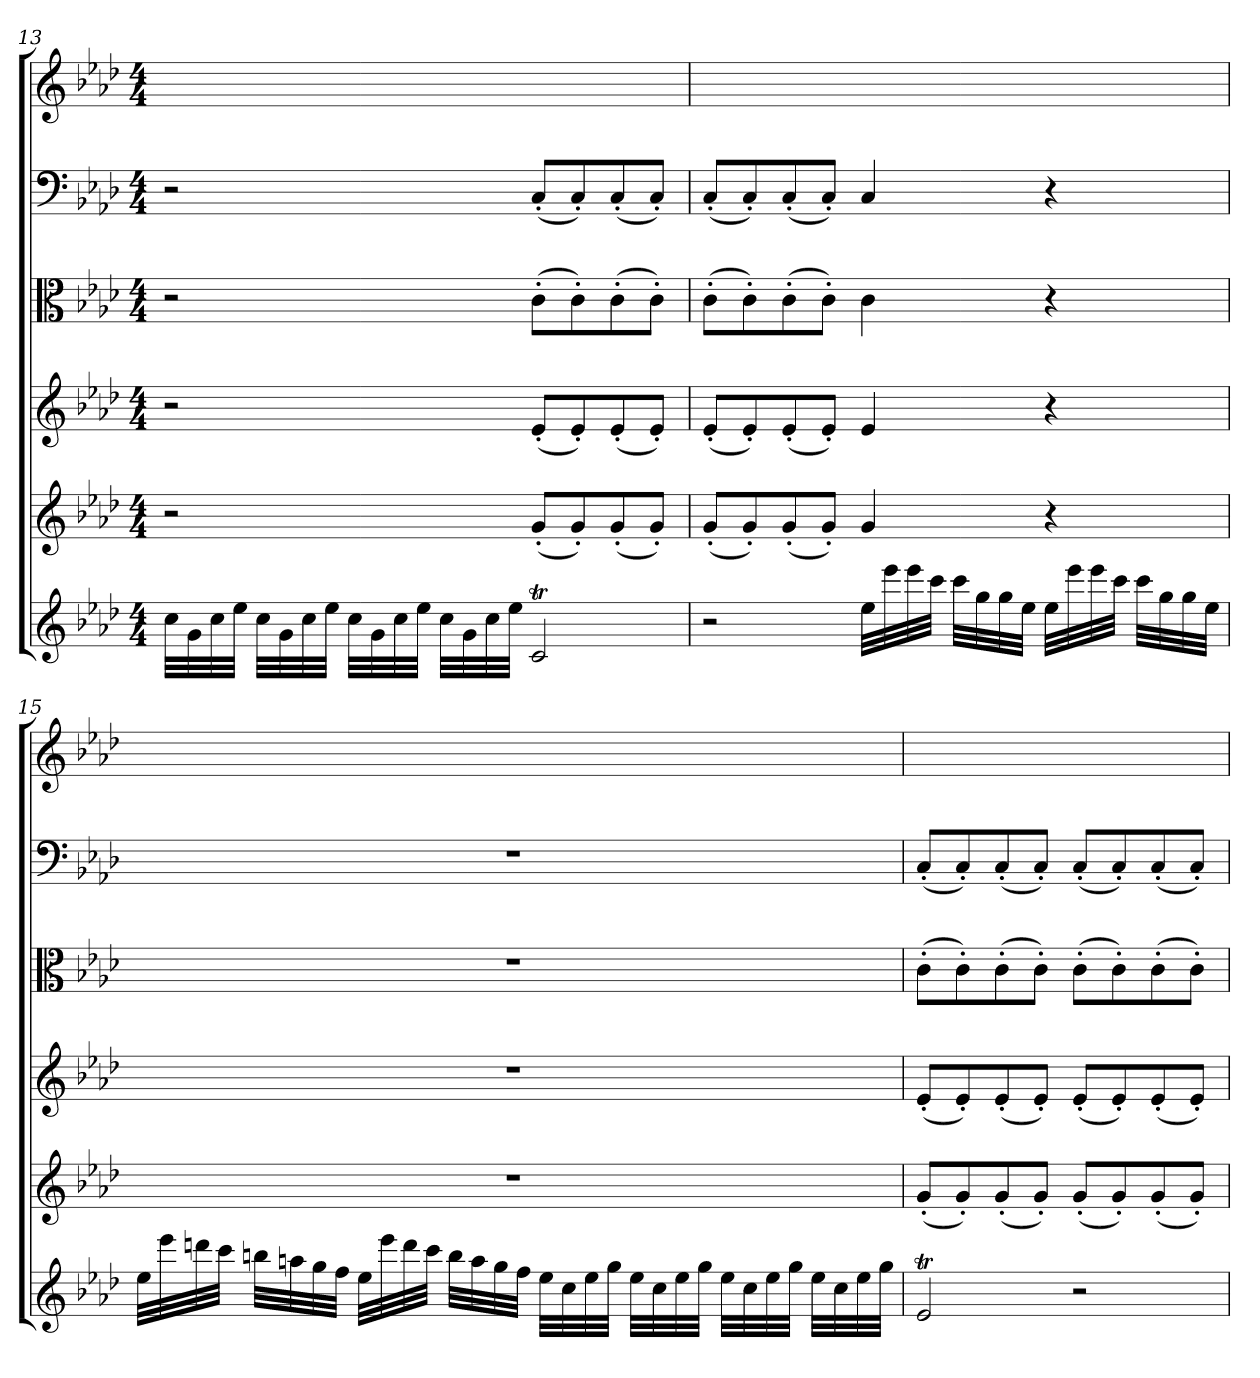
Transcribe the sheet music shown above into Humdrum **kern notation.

**kern	**kern	**kern	**kern	**kern	**kern
*part6	*part5	*part4	*part3	*part2	*part1
*staff6	*staff5	*staff4	*staff3	*staff2	*staff1
*clefG2	*clefG2	*clefG2	*clefC3	*clefF4	*clefG2
*k[b-e-a-d-]	*k[b-e-a-d-]	*k[b-e-a-d-]	*k[b-e-a-d-]	*k[b-e-a-d-]	*k[b-e-a-d-]
*f:	*f:	*f:	*f:	*f:	*f:
*M4/4	*M4/4	*M4/4	*M4/4	*M4/4	*M4/4
=13	=13	=13	=13	=13	=13
32cc\LLL	2r	2r	2r	2r	1ryy
32g\	.	.	.	.	.
32cc\	.	.	.	.	.
32ee-\JJJ	.	.	.	.	.
32cc\LLL	.	.	.	.	.
32g\	.	.	.	.	.
32cc\	.	.	.	.	.
32ee-\JJJ	.	.	.	.	.
32cc\LLL	.	.	.	.	.
32g\	.	.	.	.	.
32cc\	.	.	.	.	.
32ee-\JJJ	.	.	.	.	.
32cc\LLL	.	.	.	.	.
32g\	.	.	.	.	.
32cc\	.	.	.	.	.
32ee-\JJJ	.	.	.	.	.
2ct/	(8g'/L	(8e-'/L	(8c'\L	(8C'/L	.
.	8g'/)	8e-'/)	8c'\)	8C'/)	.
.	(8g'/	(8e-'/	(8c'\	(8C'/	.
.	8g'/J)	8e-'/J)	8c'\J)	8C'/J)	.
=14	=14	=14	=14	=14	=14
2r	(8g'/L	(8e-'/L	(8c'\L	(8C'/L	1ryy
.	8g'/)	8e-'/)	8c'\)	8C'/)	.
.	(8g'/	(8e-'/	(8c'\	(8C'/	.
.	8g'/J)	8e-'/J)	8c'\J)	8C'/J)	.
32ee-\LLL	4g/	4e-/	4c\	4C/	.
32eee-\	.	.	.	.	.
32eee-\	.	.	.	.	.
32ccc\JJJ	.	.	.	.	.
32ccc\LLL	.	.	.	.	.
32gg\	.	.	.	.	.
32gg\	.	.	.	.	.
32ee-\JJJ	.	.	.	.	.
32ee-\LLL	4r	4r	4r	4r	.
32eee-\	.	.	.	.	.
32eee-\	.	.	.	.	.
32ccc\JJJ	.	.	.	.	.
32ccc\LLL	.	.	.	.	.
32gg\	.	.	.	.	.
32gg\	.	.	.	.	.
32ee-\JJJ	.	.	.	.	.
=15	=15	=15	=15	=15	=15
32ee-\LLL	1r	1r	1r	1r	1ryy
32eee-\	.	.	.	.	.
32dddn\	.	.	.	.	.
32ccc\JJJ	.	.	.	.	.
32bbn\LLL	.	.	.	.	.
32aan\	.	.	.	.	.
32gg\	.	.	.	.	.
32ff\JJJ	.	.	.	.	.
32ee-\LLL	.	.	.	.	.
32eee-\	.	.	.	.	.
32ddd\	.	.	.	.	.
32ccc\JJJ	.	.	.	.	.
32bb\LLL	.	.	.	.	.
32aa\	.	.	.	.	.
32gg\	.	.	.	.	.
32ff\JJJ	.	.	.	.	.
32ee-\LLL	.	.	.	.	.
32cc\	.	.	.	.	.
32ee-\	.	.	.	.	.
32gg\JJJ	.	.	.	.	.
32ee-\LLL	.	.	.	.	.
32cc\	.	.	.	.	.
32ee-\	.	.	.	.	.
32gg\JJJ	.	.	.	.	.
32ee-\LLL	.	.	.	.	.
32cc\	.	.	.	.	.
32ee-\	.	.	.	.	.
32gg\JJJ	.	.	.	.	.
32ee-\LLL	.	.	.	.	.
32cc\	.	.	.	.	.
32ee-\	.	.	.	.	.
32gg\JJJ	.	.	.	.	.
=16	=16	=16	=16	=16	=16
2e-T/	(8g'/L	(8e-'/L	(8c'\L	(8C'/L	1ryy
.	8g'/)	8e-'/)	8c'\)	8C'/)	.
.	(8g'/	(8e-'/	(8c'\	(8C'/	.
.	8g'/J)	8e-'/J)	8c'\J)	8C'/J)	.
2r	(8g'/L	(8e-'/L	(8c'\L	(8C'/L	.
.	8g'/)	8e-'/)	8c'\)	8C'/)	.
.	(8g'/	(8e-'/	(8c'\	(8C'/	.
.	8g'/J)	8e-'/J)	8c'\J)	8C'/J)	.
=	=	=	=	=	=
*-	*-	*-	*-	*-	*-
